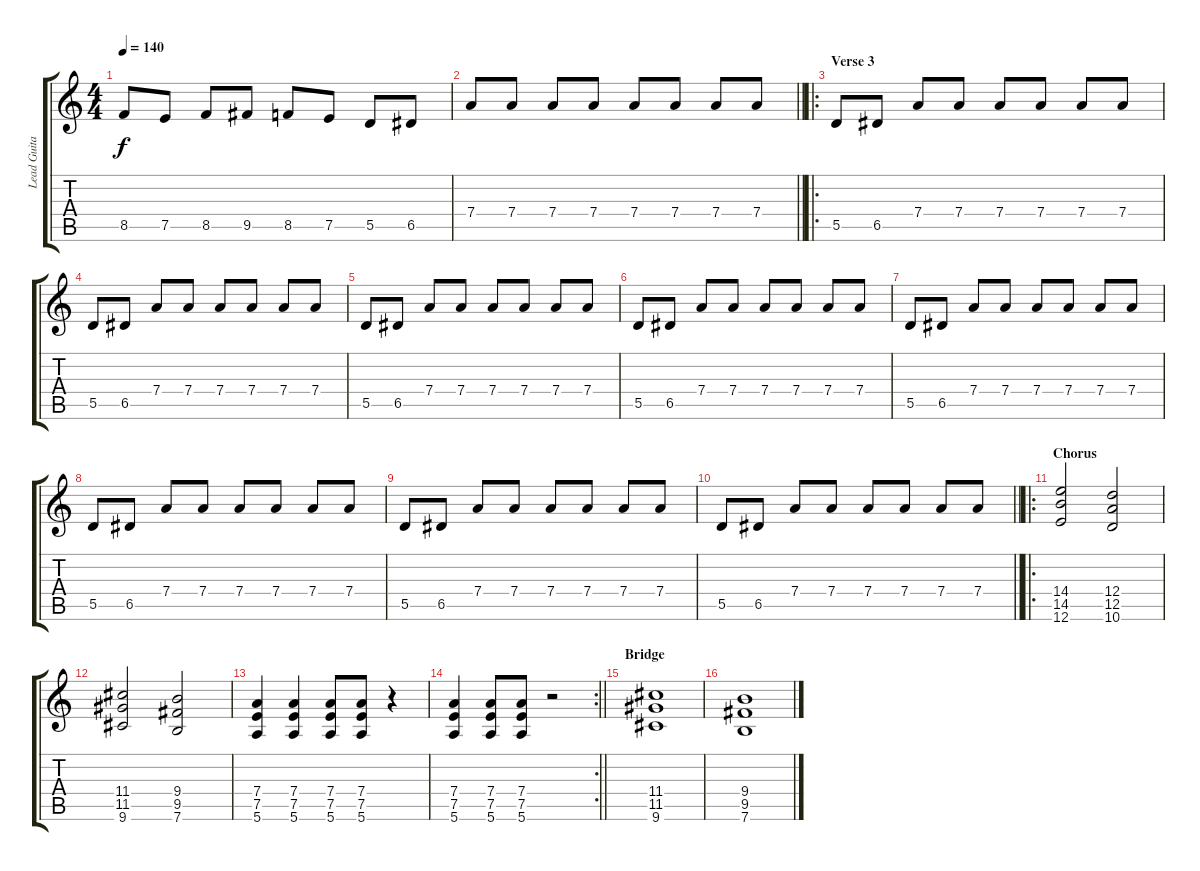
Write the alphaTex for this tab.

\track ("Lead Guitar" "Lead Guita") {instrument overdrivenguitar}
\staff {score tabs}
\tuning (E4 B3 G3 D3 A2 E2) {hide}
\ts (4 4)
\tempo 140
\clef g2
\ks c
8.5.8{dy f} 7.5.8 8.5.8 9.5.8 8.5.8 7.5.8 5.5.8 6.5.8 |
\barLineRight lightlight
7.4.8 7.4.8 7.4.8 7.4.8 7.4.8 7.4.8 7.4.8 7.4.8 |
\ro
\section ("" "Verse 3")
5.5.8 6.5.8 7.4.8 7.4.8 7.4.8 7.4.8 7.4.8 7.4.8 |
5.5.8 6.5.8 7.4.8 7.4.8 7.4.8 7.4.8 7.4.8 7.4.8 |
5.5.8 6.5.8 7.4.8 7.4.8 7.4.8 7.4.8 7.4.8 7.4.8 |
5.5.8 6.5.8 7.4.8 7.4.8 7.4.8 7.4.8 7.4.8 7.4.8 |
5.5.8 6.5.8 7.4.8 7.4.8 7.4.8 7.4.8 7.4.8 7.4.8 |
5.5.8 6.5.8 7.4.8 7.4.8 7.4.8 7.4.8 7.4.8 7.4.8 |
5.5.8 6.5.8 7.4.8 7.4.8 7.4.8 7.4.8 7.4.8 7.4.8 |
\barLineRight lightlight
5.5.8 6.5.8 7.4.8 7.4.8 7.4.8 7.4.8 7.4.8 7.4.8 |
\ro
\section ("" "Chorus")
(14.4 14.5 12.6).2 (12.4 12.5 10.6).2 |
(11.4 11.5 9.6).2 (9.4 9.5 7.6).2 |
(7.4 7.5 5.6).4 (7.4 7.5 5.6).4 (7.4 7.5 5.6).8 (7.4 7.5 5.6).8 r.4 |
\rc 2
\barLineRight lightlight
(7.4 7.5 5.6).4 (7.4 7.5 5.6).8 (7.4 7.5 5.6).8 r.2 |
\section ("" "Bridge")
(11.4 11.5 9.6).1 |
(9.4 9.5 7.6).1
